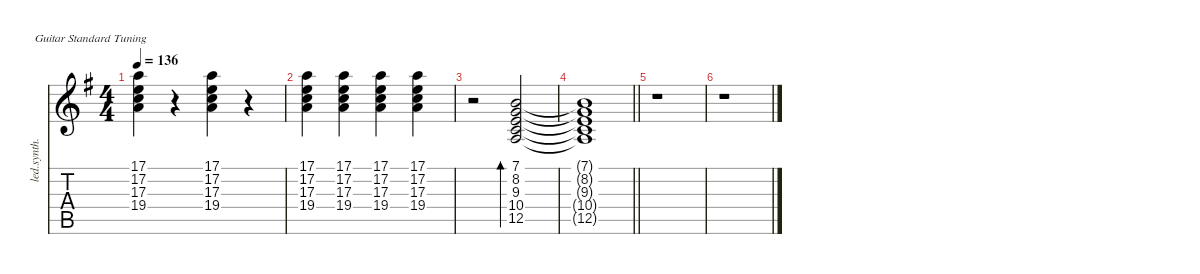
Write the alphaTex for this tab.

\defaultSystemsLayout 4
\hideDynamics
\bracketExtendMode nobrackets
\otherSystemsTrackNameOrientation horizontal
\track ("Chant" "led.synth.") {instrument lead6voice}
\staff {score tabs}
\tuning (E4 B3 G3 D3 A2 E2)
\ts (4 4)
\tempo 136
\clef g2
\ks g
(17.1{acc forcenatural} 17.2{acc forcenatural} 17.3{acc forcenatural} 19.4{acc forcenatural}).4{dy f beam Down} r.4{beam Down} (17.1{acc forcenatural} 17.2{acc forcenatural} 17.3{acc forcenatural} 19.4{acc forcenatural}).4{beam Down} r.4{beam Down} |
(17.1{acc forcenatural} 17.2{acc forcenatural} 17.3{acc forcenatural} 19.4{acc forcenatural}).4{beam Down} (17.1{acc forcenatural} 17.2{acc forcenatural} 17.3{acc forcenatural} 19.4{acc forcenatural}).4{beam Down} (17.1{acc forcenatural} 17.2{acc forcenatural} 17.3{acc forcenatural} 19.4{acc forcenatural}).4{beam Down} (17.1{acc forcenatural} 17.2{acc forcenatural} 17.3{acc forcenatural} 19.4{acc forcenatural}).4{beam Down} |
r.2{beam Down} (7.1{acc forcenatural} 8.2{acc forcenatural} 9.3{acc forcenatural} 10.4{acc forcenatural} 12.5{acc forcenatural}).2{bd 240 beam Up} |
\barLineRight lightlight
(7.1{t acc forcenatural} 8.2{t acc forcenatural} 9.3{t acc forcenatural} 10.4{t acc forcenatural} 12.5{t acc forcenatural}).1{beam Up} |
r.1{beam Down} |
r.1{beam Down}
